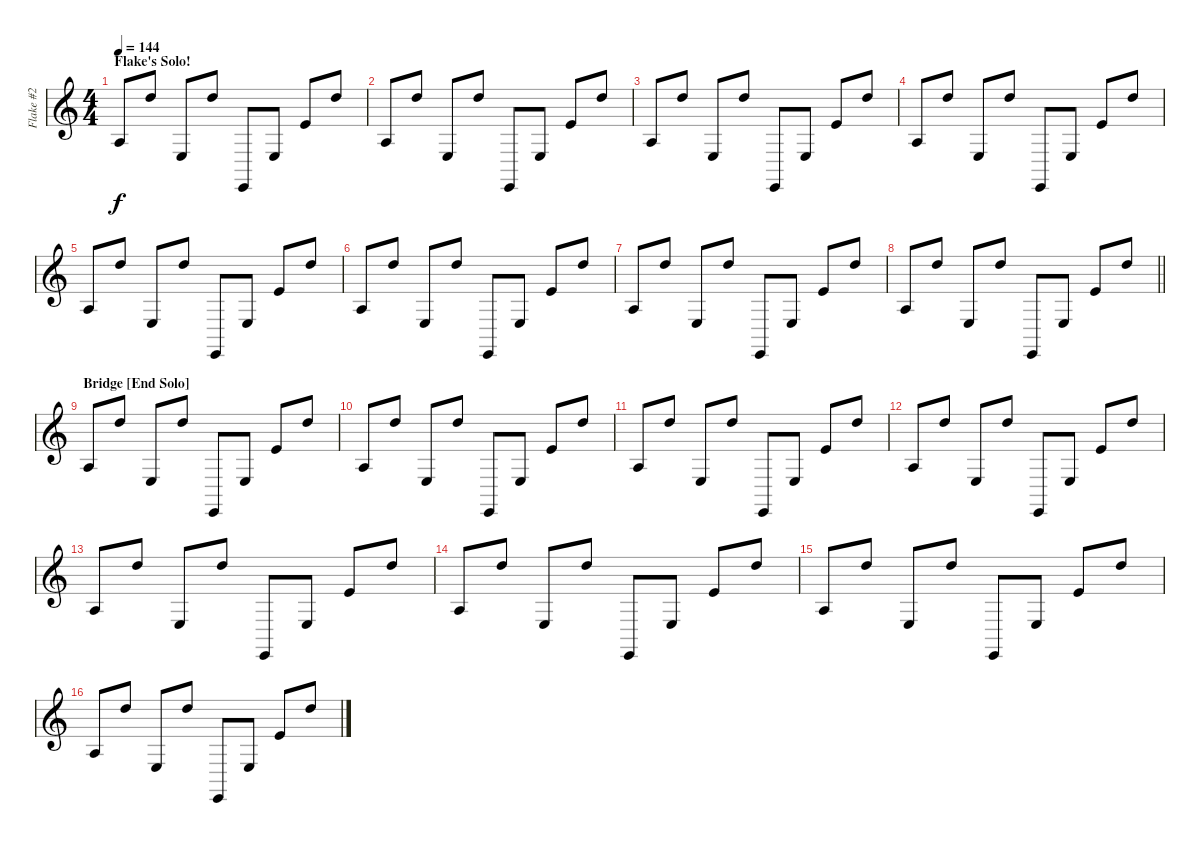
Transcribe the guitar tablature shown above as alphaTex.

\track ("Flake #2" "Flake #2") {instrument woodblock}
\staff {score}
\tuning (E4 B3 G3 D3 A2 E2) {hide}
\ts (4 4)
\section ("" "Flake's Solo!")
\tempo 144
\clef g2
\ks c
2.3.8{dy f} 10.1.8 2.4.8 10.1.8 0.6.8 2.4.8 5.2.8 10.1.8 |
2.3.8 10.1.8 2.4.8 10.1.8 0.6.8 2.4.8 5.2.8 10.1.8 |
2.3.8 10.1.8 2.4.8 10.1.8 0.6.8 2.4.8 5.2.8 10.1.8 |
2.3.8 10.1.8 2.4.8 10.1.8 0.6.8 2.4.8 5.2.8 10.1.8 |
2.3.8 10.1.8 2.4.8 10.1.8 0.6.8 2.4.8 5.2.8 10.1.8 |
2.3.8 10.1.8 2.4.8 10.1.8 0.6.8 2.4.8 5.2.8 10.1.8 |
2.3.8 10.1.8 2.4.8 10.1.8 0.6.8 2.4.8 5.2.8 10.1.8 |
\barLineRight lightlight
2.3.8 10.1.8 2.4.8 10.1.8 0.6.8 2.4.8 5.2.8 10.1.8 |
\section ("" "Bridge [End Solo]")
2.3.8 10.1.8 2.4.8 10.1.8 0.6.8 2.4.8 5.2.8 10.1.8 |
2.3.8 10.1.8 2.4.8 10.1.8 0.6.8 2.4.8 5.2.8 10.1.8 |
2.3.8 10.1.8 2.4.8 10.1.8 0.6.8 2.4.8 5.2.8 10.1.8 |
2.3.8 10.1.8 2.4.8 10.1.8 0.6.8 2.4.8 5.2.8 10.1.8 |
2.3.8 10.1.8 2.4.8 10.1.8 0.6.8 2.4.8 5.2.8 10.1.8 |
2.3.8 10.1.8 2.4.8 10.1.8 0.6.8 2.4.8 5.2.8 10.1.8 |
2.3.8 10.1.8 2.4.8 10.1.8 0.6.8 2.4.8 5.2.8 10.1.8 |
2.3.8 10.1.8 2.4.8 10.1.8 0.6.8 2.4.8 5.2.8 10.1.8
